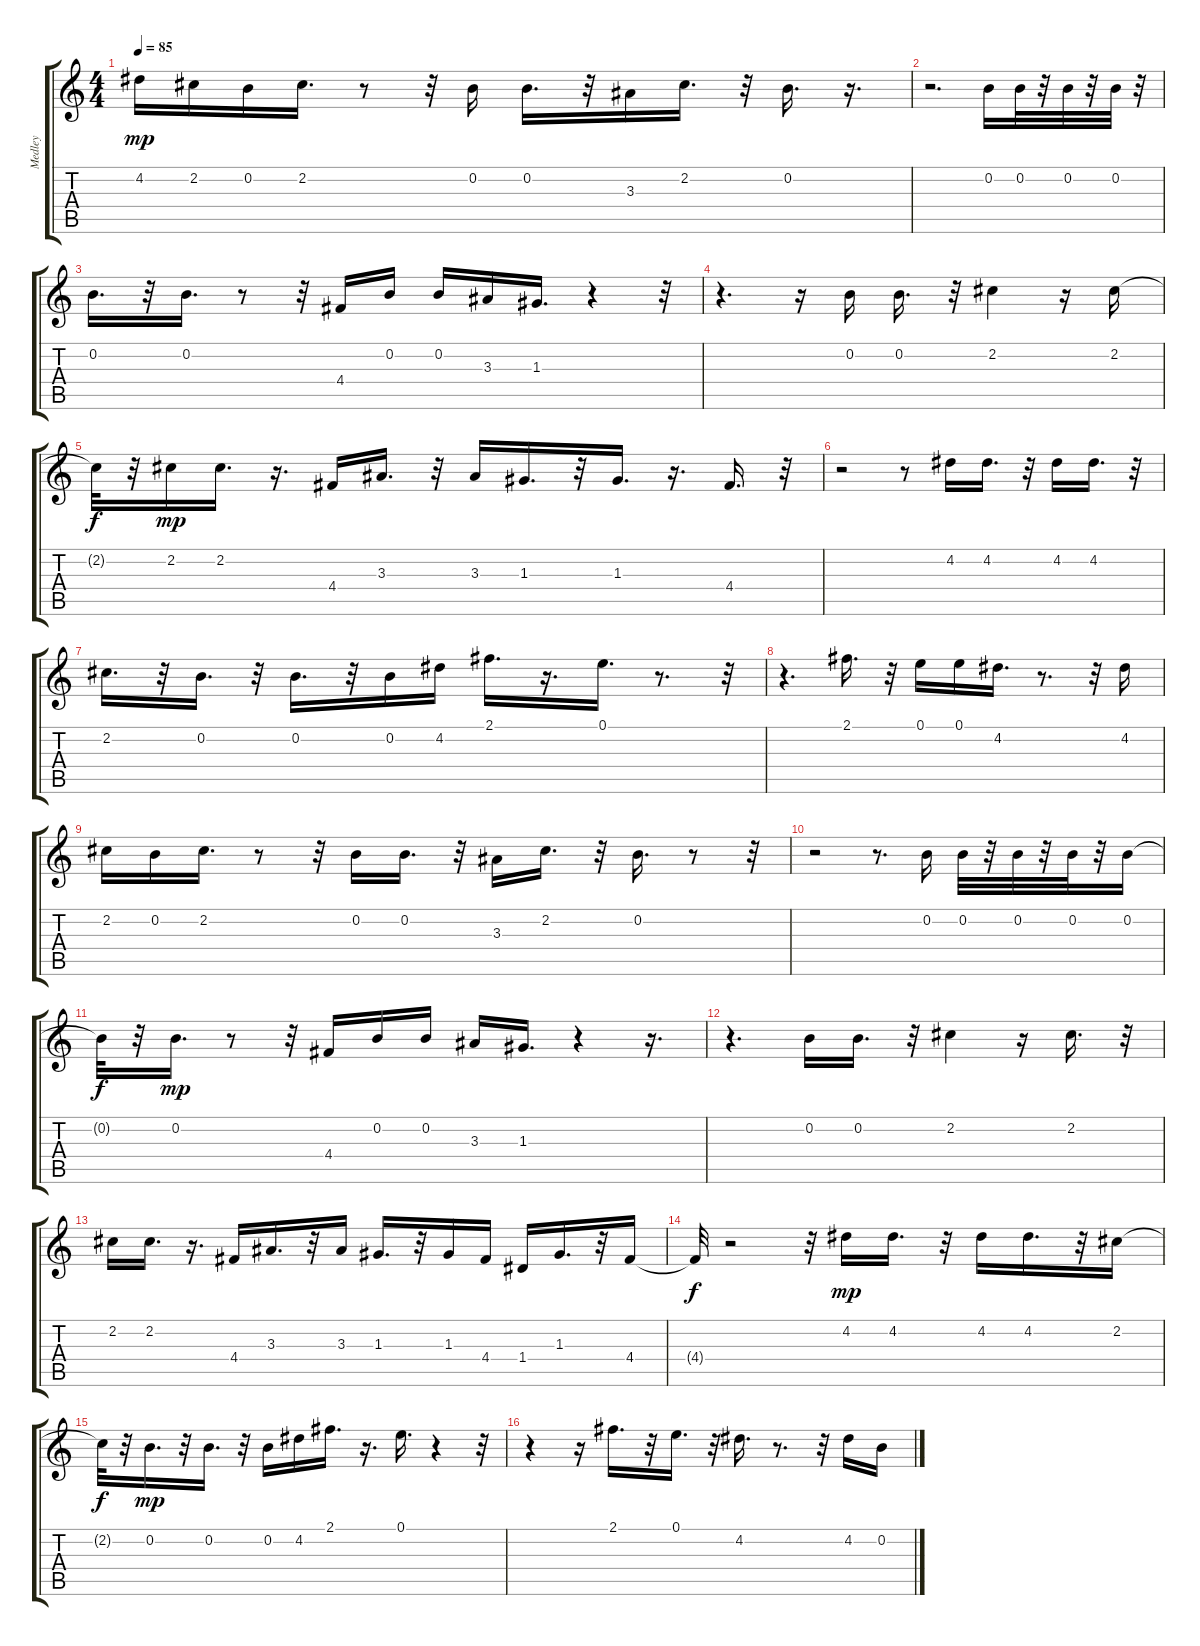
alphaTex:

\track ("Medley" "Medley") {instrument distortionguitar}
\staff {score tabs}
\tuning (E4 B3 G3 D3 A2 E2) {hide}
\ts (4 4)
\tempo 85
\clef g2
\ks c
4.2.16{dy mp} 2.2.16 0.2.16 2.2.16{d} r.8 r.32 0.2.16 0.2.16{d} r.32 3.3.16 2.2.16{d} r.32 0.2.16{d} r.16{d} |
r.2{d} 0.2.16 0.2.32 r.32 0.2.32 r.32 0.2.32 r.32 |
0.2.16{d} r.32 0.2.16{d} r.8 r.32 4.4.16 0.2.16 0.2.16 3.3.16 1.3.16{d} r.4 r.32 |
r.4{d} r.16 0.2.16 0.2.16{d} r.32 2.2.4 r.16 2.2.16 |
2.2{t}.32{dy f} r.32 2.2.16{dy mp} 2.2.16{d} r.16{d} 4.4.16 3.3.16{d} r.32 3.3.16 1.3.16{d} r.32 1.3.16{d} r.16{d} 4.4.16{d} r.32 |
r.2 r.8 4.2.16 4.2.16{d} r.32 4.2.16 4.2.16{d} r.32 |
2.2.16{d} r.32 0.2.16{d} r.32 0.2.16{d} r.32 0.2.16 4.2.16 2.1.16{d} r.16{d} 0.1.16{d} r.8{d} r.32 |
r.4{d} 2.1.16{d} r.32 0.1.16 0.1.16 4.2.16{d} r.8{d} r.32 4.2.16 |
2.2.16 0.2.16 2.2.16{d} r.8 r.32 0.2.16 0.2.16{d} r.32 3.3.16 2.2.16{d} r.32 0.2.16{d} r.8 r.32 |
r.2 r.8{d} 0.2.16 0.2.32 r.32 0.2.32 r.32 0.2.32 r.32 0.2.16 |
0.2{t}.32{dy f} r.32 0.2.16{d dy mp} r.8 r.32 4.4.16 0.2.16 0.2.16 3.3.16 1.3.16{d} r.4 r.16{d} |
r.4{d} 0.2.16 0.2.16{d} r.32 2.2.4 r.16 2.2.16{d} r.32 |
2.2.16 2.2.16{d} r.16{d} 4.4.16 3.3.16{d} r.32 3.3.16 1.3.16{d} r.32 1.3.16 4.4.16 1.4.16 1.3.16{d} r.32 4.4.16 |
4.4{t}.32{dy f} r.2 r.32 4.2.16{dy mp} 4.2.16{d} r.32 4.2.16 4.2.16{d} r.32 2.2.16 |
2.2{t}.32{dy f} r.32 0.2.16{d dy mp} r.32 0.2.16{d} r.32 0.2.16 4.2.16 2.1.16{d} r.16{d} 0.1.16{d} r.4 r.32 |
r.4 r.16 2.1.16{d} r.32 0.1.16{d} r.32 4.2.16{d} r.8{d} r.32 4.2.16 0.2.16
